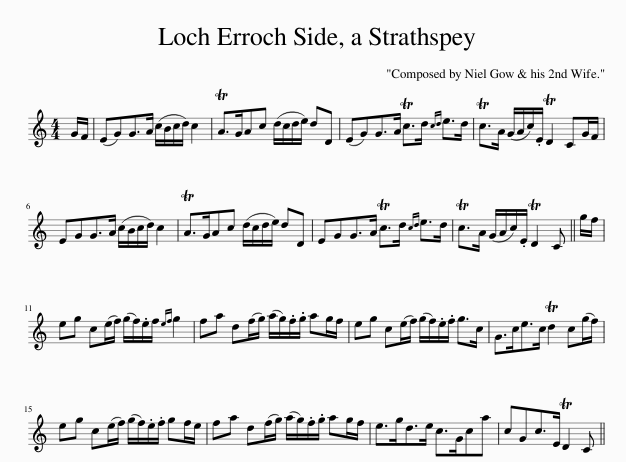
X:1
L:1/8
M:4/4
I:linebreak $
K:C
V:1 treble
V:1
 G/F/ | (EG)G>A (c/B/c/d/) c2 | TA>GAc (d/c/d/e/) dD | (EG)G>A Tc>d{cd} e>d | Tc>A (G/A/c/).E/ TD2 CG/F/ |$ %5
 EGG>A (c/B/c/d/) c2 | TA>GAc (d/c/d/e/) dD | EGG>A Tc>d{cd} e>d | Tc>A (G/A/c/).E/ TD2 C || g/f/ |$ %10
 eg c(e/f/) (g/f/).e/f/{ef} g2 | fa d(f/g/) (a/g/).f/.g/ ag/f/ | eg c(e/f/) (g/f/).e/.f/ g>c | G>ce>c Td2 c(g/f/) |$ eg c(e/f/) (g/f/).e/.f/ gf/e/ | %15
 fa d(f/g/) (a/g/).f/.g/ ag/f/ | e>gd>e c>Gca | cGc>E TD2 C || %18
